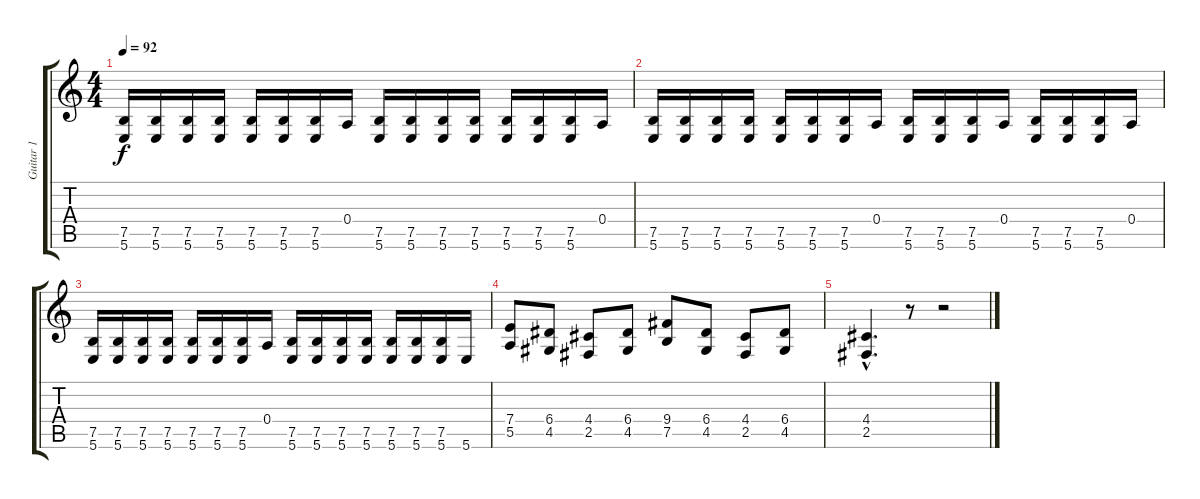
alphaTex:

\track ("Guitar 1" "Guitar 1") {instrument distortionguitar}
\staff {score tabs}
\tuning (B3 Gb3 D3 A2 E2 B1) {hide}
\ts (4 4)
\tempo 92
\clef g2
\ks c
(7.5 5.6).16{dy f} (7.5 5.6).16 (7.5 5.6).16 (7.5 5.6).16 (7.5 5.6).16 (7.5 5.6).16 (7.5 5.6).16 0.4.16 (7.5 5.6).16 (7.5 5.6).16 (7.5 5.6).16 (7.5 5.6).16 (7.5 5.6).16 (7.5 5.6).16 (7.5 5.6).16 0.4.16 |
(7.5 5.6).16 (7.5 5.6).16 (7.5 5.6).16 (7.5 5.6).16 (7.5 5.6).16 (7.5 5.6).16 (7.5 5.6).16 0.4.16 (7.5 5.6).16 (7.5 5.6).16 (7.5 5.6).16 0.4.16 (7.5 5.6).16 (7.5 5.6).16 (7.5 5.6).16 0.4.16 |
(7.5 5.6).16 (7.5 5.6).16 (7.5 5.6).16 (7.5 5.6).16 (7.5 5.6).16 (7.5 5.6).16 (7.5 5.6).16 0.4.16 (7.5 5.6).16 (7.5 5.6).16 (7.5 5.6).16 (7.5 5.6).16 (7.5 5.6).16 (7.5 5.6).16 (7.5 5.6).16 5.6.16 |
(7.4 5.5).8 (6.4 4.5).8 (4.4 2.5).8 (6.4 4.5).8 (9.4 7.5).8 (6.4 4.5).8 (4.4 2.5).8 (6.4 4.5).8 |
(4.4{hac} 2.5{hac}).4{d} r.8 r.2
